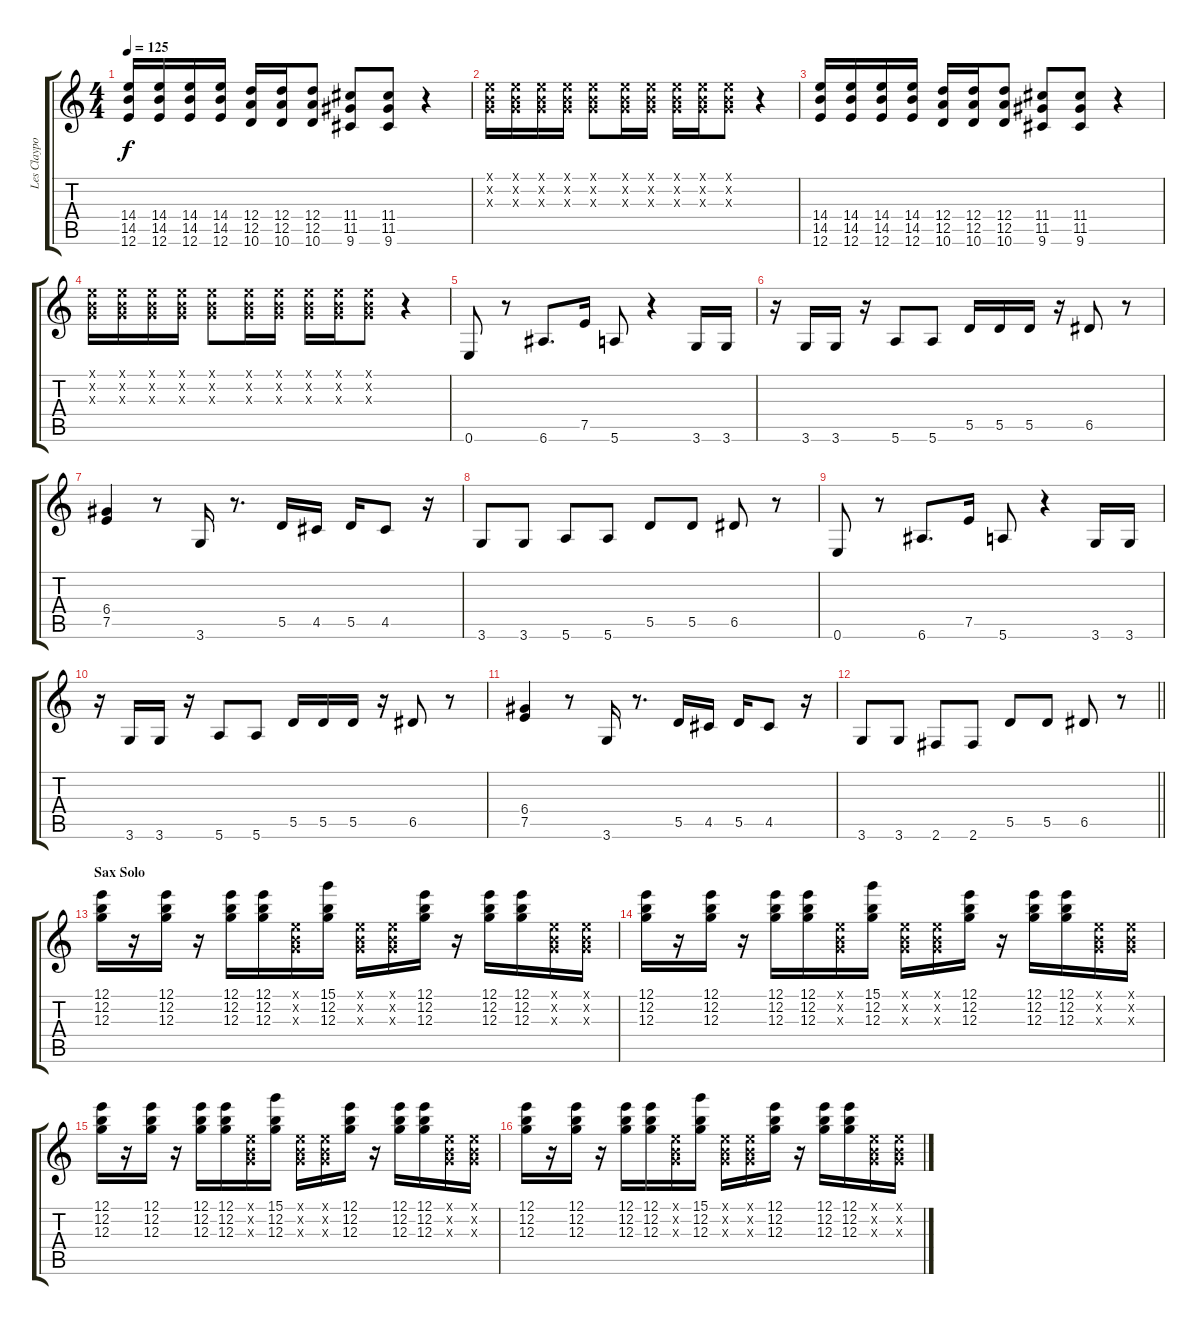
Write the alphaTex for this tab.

\track ("Les Claypool (Guitar)" "Les Claypo") {instrument overdrivenguitar}
\staff {score tabs}
\tuning (E4 B3 G3 D3 A2 E2) {hide}
\ts (4 4)
\tempo 125
\clef g2
\ks c
(14.4 14.5 12.6).16{dy f} (14.4 14.5 12.6).16 (14.4 14.5 12.6).16 (14.4 14.5 12.6).16 (12.4 12.5 10.6).16 (12.4 12.5 10.6).16 (12.4 12.5 10.6).8 (11.4 11.5 9.6).8 (11.4 11.5 9.6).8 r.4 |
(0.1{x} 0.2{x} 0.3{x}).16 (0.1{x} 0.2{x} 0.3{x}).16 (0.1{x} 0.2{x} 0.3{x}).16 (0.1{x} 0.2{x} 0.3{x}).16 (0.1{x} 0.2{x} 0.3{x}).8 (0.1{x} 0.2{x} 0.3{x}).16 (0.1{x} 0.2{x} 0.3{x}).16 (0.1{x} 0.2{x} 0.3{x}).16 (0.1{x} 0.2{x} 0.3{x}).16 (0.1{x} 0.2{x} 0.3{x}).8 r.4 |
(14.4 14.5 12.6).16 (14.4 14.5 12.6).16 (14.4 14.5 12.6).16 (14.4 14.5 12.6).16 (12.4 12.5 10.6).16 (12.4 12.5 10.6).16 (12.4 12.5 10.6).8 (11.4 11.5 9.6).8 (11.4 11.5 9.6).8 r.4 |
(0.1{x} 0.2{x} 0.3{x}).16 (0.1{x} 0.2{x} 0.3{x}).16 (0.1{x} 0.2{x} 0.3{x}).16 (0.1{x} 0.2{x} 0.3{x}).16 (0.1{x} 0.2{x} 0.3{x}).8 (0.1{x} 0.2{x} 0.3{x}).16 (0.1{x} 0.2{x} 0.3{x}).16 (0.1{x} 0.2{x} 0.3{x}).16 (0.1{x} 0.2{x} 0.3{x}).16 (0.1{x} 0.2{x} 0.3{x}).8 r.4 |
0.6.8 r.8 6.6.8{d} 7.5.16 5.6.8 r.4 3.6.16 3.6.16 |
r.16 3.6.16 3.6.16 r.16 5.6.8 5.6.8 5.5.16 5.5.16 5.5.16 r.16 6.5.8 r.8 |
(6.4 7.5).4 r.8 3.6.16 r.8{d} 5.5.16 4.5.16 5.5.16 4.5.8 r.16 |
3.6.8 3.6.8 5.6.8 5.6.8 5.5.8 5.5.8 6.5.8 r.8 |
0.6.8 r.8 6.6.8{d} 7.5.16 5.6.8 r.4 3.6.16 3.6.16 |
r.16 3.6.16 3.6.16 r.16 5.6.8 5.6.8 5.5.16 5.5.16 5.5.16 r.16 6.5.8 r.8 |
(6.4 7.5).4 r.8 3.6.16 r.8{d} 5.5.16 4.5.16 5.5.16 4.5.8 r.16 |
\barLineRight lightlight
3.6.8 3.6.8 2.6.8 2.6.8 5.5.8 5.5.8 6.5.8 r.8 |
\section ("" "Sax Solo")
(12.1 12.2 12.3).16 r.16 (12.1 12.2 12.3).16 r.16 (12.1 12.2 12.3).16 (12.1 12.2 12.3).16 (0.1{x} 0.2{x} 0.3{x}).16 (15.1 12.2 12.3).16 (0.1{x} 0.2{x} 0.3{x}).16 (0.1{x} 0.2{x} 0.3{x}).16 (12.1 12.2 12.3).16 r.16 (12.1 12.2 12.3).16 (12.1 12.2 12.3).16 (0.1{x} 0.2{x} 0.3{x}).16 (0.1{x} 0.2{x} 0.3{x}).16 |
(12.1 12.2 12.3).16 r.16 (12.1 12.2 12.3).16 r.16 (12.1 12.2 12.3).16 (12.1 12.2 12.3).16 (0.1{x} 0.2{x} 0.3{x}).16 (15.1 12.2 12.3).16 (0.1{x} 0.2{x} 0.3{x}).16 (0.1{x} 0.2{x} 0.3{x}).16 (12.1 12.2 12.3).16 r.16 (12.1 12.2 12.3).16 (12.1 12.2 12.3).16 (0.1{x} 0.2{x} 0.3{x}).16 (0.1{x} 0.2{x} 0.3{x}).16 |
(12.1 12.2 12.3).16 r.16 (12.1 12.2 12.3).16 r.16 (12.1 12.2 12.3).16 (12.1 12.2 12.3).16 (0.1{x} 0.2{x} 0.3{x}).16 (15.1 12.2 12.3).16 (0.1{x} 0.2{x} 0.3{x}).16 (0.1{x} 0.2{x} 0.3{x}).16 (12.1 12.2 12.3).16 r.16 (12.1 12.2 12.3).16 (12.1 12.2 12.3).16 (0.1{x} 0.2{x} 0.3{x}).16 (0.1{x} 0.2{x} 0.3{x}).16 |
(12.1 12.2 12.3).16 r.16 (12.1 12.2 12.3).16 r.16 (12.1 12.2 12.3).16 (12.1 12.2 12.3).16 (0.1{x} 0.2{x} 0.3{x}).16 (15.1 12.2 12.3).16 (0.1{x} 0.2{x} 0.3{x}).16 (0.1{x} 0.2{x} 0.3{x}).16 (12.1 12.2 12.3).16 r.16 (12.1 12.2 12.3).16 (12.1 12.2 12.3).16 (0.1{x} 0.2{x} 0.3{x}).16 (0.1{x} 0.2{x} 0.3{x}).16
